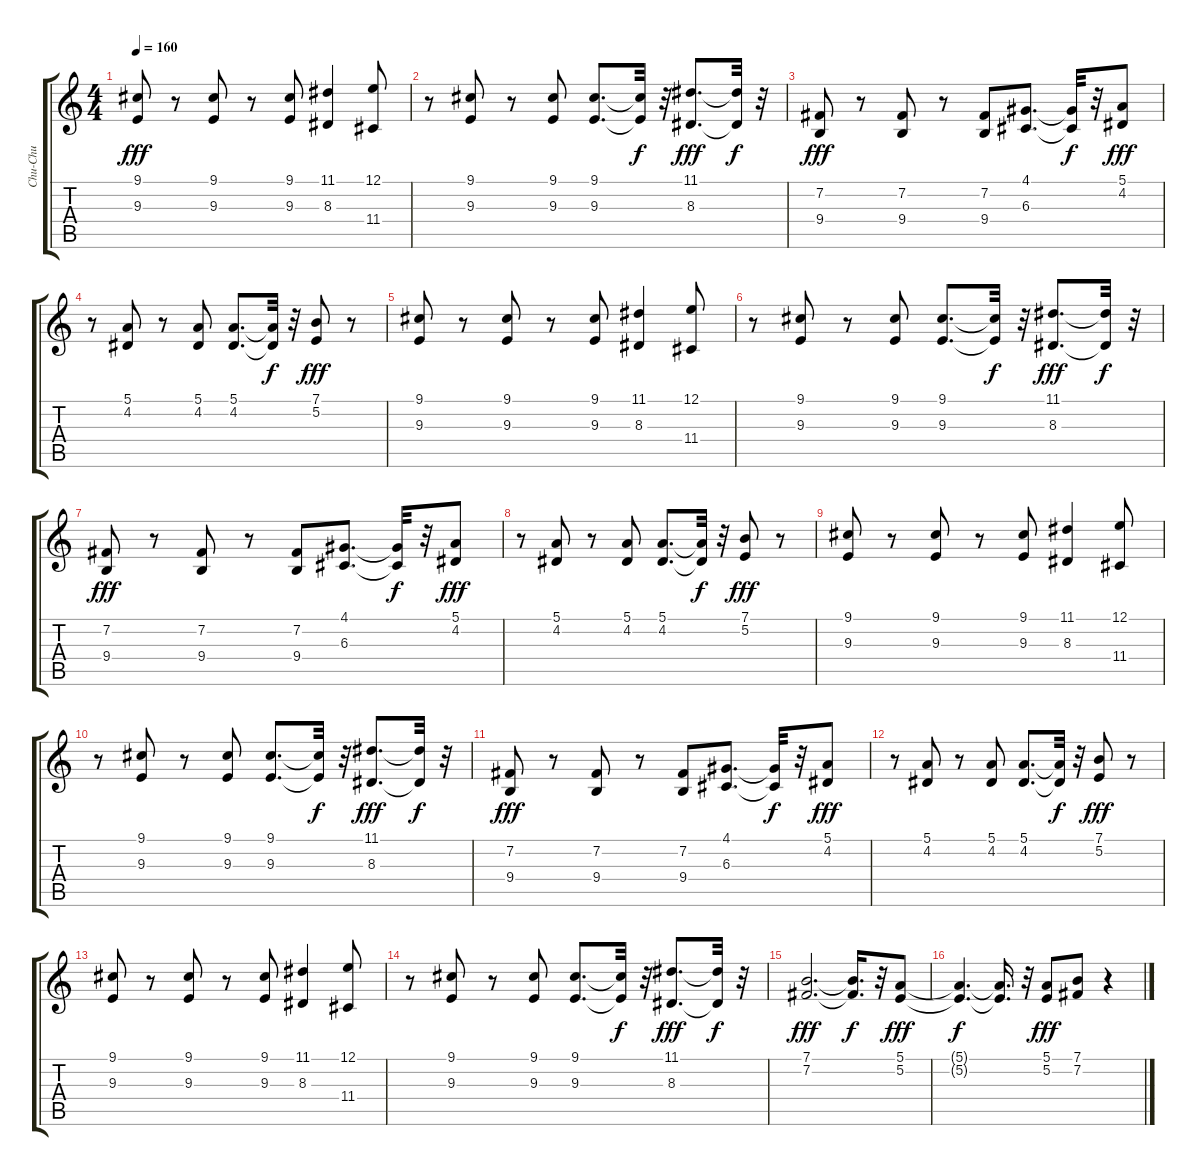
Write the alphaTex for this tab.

\track ("Chu-Chu" "Chu-Chu") {instrument voiceoohs}
\staff {score tabs}
\tuning (E4 B3 G3 D3 A2 E2) {hide}
\ts (4 4)
\tempo 160
\clef g2
\ks c
(9.1 9.3).8{dy fff} r.8 (9.1 9.3).8 r.8 (9.1 9.3).8 (11.1 8.3).4 (12.1 11.4).8 |
r.8 (9.1 9.3).8 r.8 (9.1 9.3).8 (9.1 9.3).8{d} (9.1{t} 9.3{t}).32{dy f} r.32 (11.1 8.3).8{d dy fff} (11.1{t} 8.3{t}).32{dy f} r.32 |
(7.2 9.4).8{dy fff} r.8 (7.2 9.4).8 r.8 (7.2 9.4).8 (4.1 6.3).8{d} (4.1{t} 6.3{t}).32{dy f} r.32 (5.1 4.2).8{dy fff} |
r.8 (5.1 4.2).8 r.8 (5.1 4.2).8 (5.1 4.2).8{d} (5.1{t} 4.2{t}).32{dy f} r.32 (7.1 5.2).8{dy fff} r.8 |
(9.1 9.3).8 r.8 (9.1 9.3).8 r.8 (9.1 9.3).8 (11.1 8.3).4 (12.1 11.4).8 |
r.8 (9.1 9.3).8 r.8 (9.1 9.3).8 (9.1 9.3).8{d} (9.1{t} 9.3{t}).32{dy f} r.32 (11.1 8.3).8{d dy fff} (11.1{t} 8.3{t}).32{dy f} r.32 |
(7.2 9.4).8{dy fff} r.8 (7.2 9.4).8 r.8 (7.2 9.4).8 (4.1 6.3).8{d} (4.1{t} 6.3{t}).32{dy f} r.32 (5.1 4.2).8{dy fff} |
r.8 (5.1 4.2).8 r.8 (5.1 4.2).8 (5.1 4.2).8{d} (5.1{t} 4.2{t}).32{dy f} r.32 (7.1 5.2).8{dy fff} r.8 |
(9.1 9.3).8 r.8 (9.1 9.3).8 r.8 (9.1 9.3).8 (11.1 8.3).4 (12.1 11.4).8 |
r.8 (9.1 9.3).8 r.8 (9.1 9.3).8 (9.1 9.3).8{d} (9.1{t} 9.3{t}).32{dy f} r.32 (11.1 8.3).8{d dy fff} (11.1{t} 8.3{t}).32{dy f} r.32 |
(7.2 9.4).8{dy fff} r.8 (7.2 9.4).8 r.8 (7.2 9.4).8 (4.1 6.3).8{d} (4.1{t} 6.3{t}).32{dy f} r.32 (5.1 4.2).8{dy fff} |
r.8 (5.1 4.2).8 r.8 (5.1 4.2).8 (5.1 4.2).8{d} (5.1{t} 4.2{t}).32{dy f} r.32 (7.1 5.2).8{dy fff} r.8 |
(9.1 9.3).8 r.8 (9.1 9.3).8 r.8 (9.1 9.3).8 (11.1 8.3).4 (12.1 11.4).8 |
r.8 (9.1 9.3).8 r.8 (9.1 9.3).8 (9.1 9.3).8{d} (9.1{t} 9.3{t}).32{dy f} r.32 (11.1 8.3).8{d dy fff} (11.1{t} 8.3{t}).32{dy f} r.32 |
(7.1 7.2).2{d dy fff} (7.1{t} 7.2{t}).16{d dy f} r.32 (5.1 5.2).8{dy fff} |
(5.1{t} 5.2{t}).4{d dy f} (5.1{t} 5.2{t}).16{d} r.32 (5.1 5.2).8{dy fff} (7.1 7.2).8 r.4
